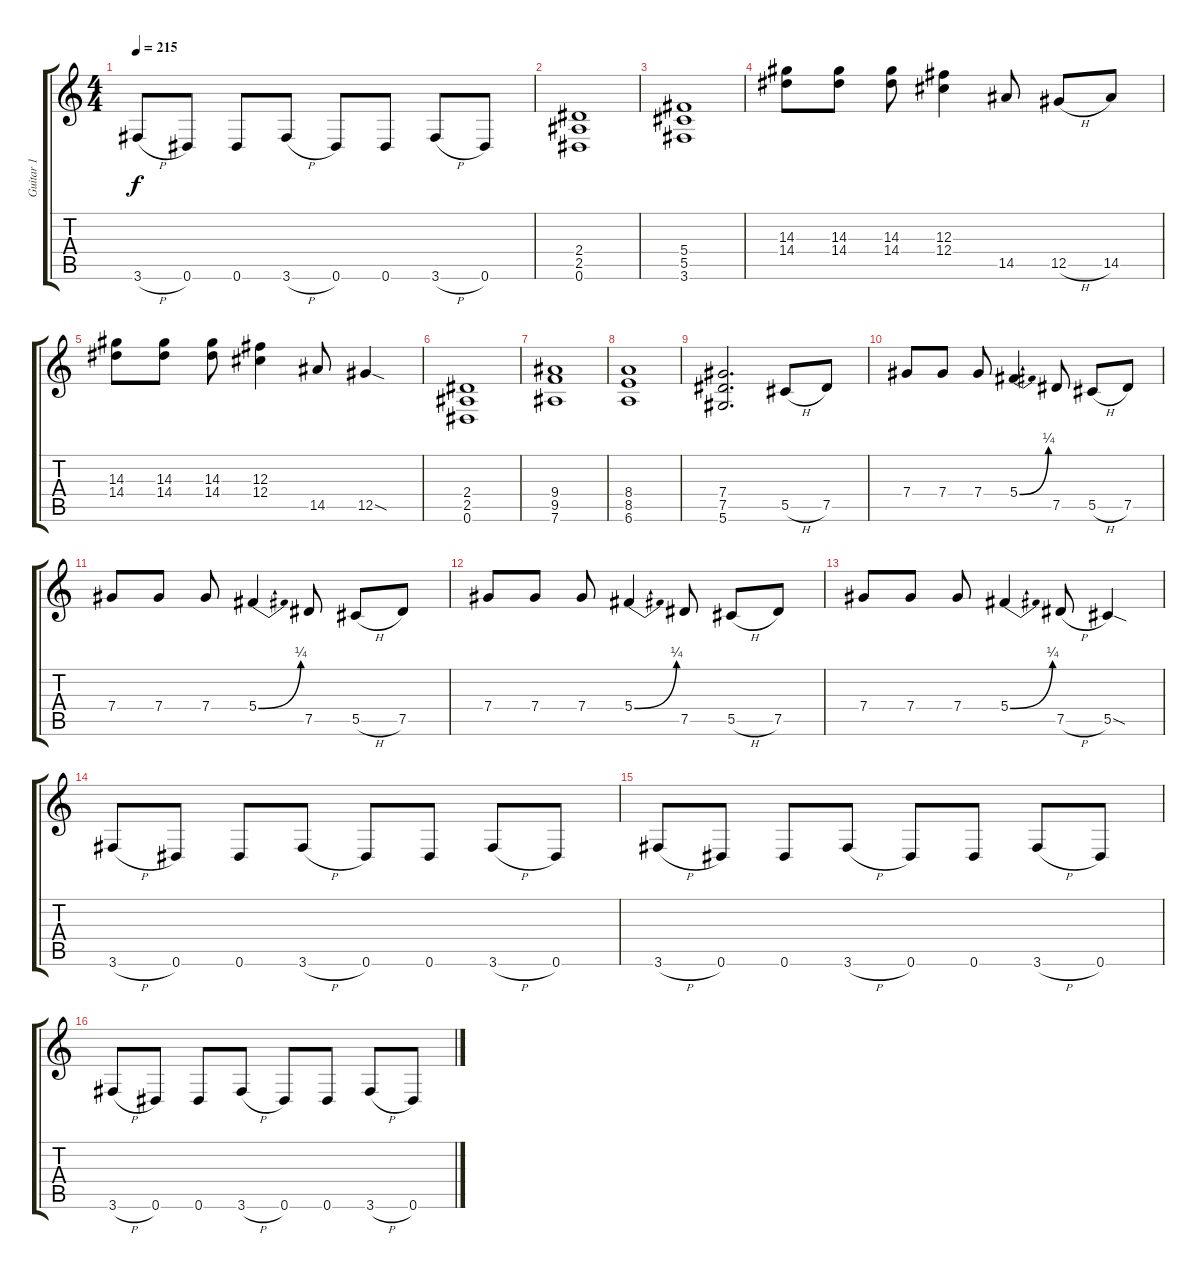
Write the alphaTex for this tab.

\track ("Guitar 1" "Guitar 1") {instrument overdrivenguitar}
\staff {score tabs}
\tuning (Eb4 Bb3 Gb3 Db3 Ab2 Eb2) {hide}
\ts (4 4)
\tempo 215
\clef g2
\ks c
3.6{h}.8{dy f} 0.6.8 0.6.8 3.6{h}.8 0.6.8 0.6.8 3.6{h}.8 0.6.8 |
(2.4 2.5 0.6).1 |
(5.4 5.5 3.6).1 |
(14.3 14.4).8 (14.3 14.4).8 (14.3 14.4).8 (12.3 12.4).4 14.5.8 12.5{h}.8 14.5.8 |
(14.3 14.4).8 (14.3 14.4).8 (14.3 14.4).8 (12.3 12.4).4 14.5.8 12.5{sod}.4 |
(2.4 2.5 0.6).1 |
(9.4 9.5 7.6).1 |
(8.4 8.5 6.6).1 |
(7.4 7.5 5.6).2{d} 5.5{h}.8 7.5.8 |
7.4.8 7.4.8 7.4.8 5.4{be (bend 0 0 60 1)}.4 7.5.8 5.5{h}.8 7.5.8 |
7.4.8 7.4.8 7.4.8 5.4{be (bend 0 0 60 1)}.4 7.5.8 5.5{h}.8 7.5.8 |
7.4.8 7.4.8 7.4.8 5.4{be (bend 0 0 60 1)}.4 7.5.8 5.5{h}.8 7.5.8 |
7.4.8 7.4.8 7.4.8 5.4{be (bend 0 0 60 1)}.4 7.5{h}.8 5.5{sod}.4 |
3.6{h}.8 0.6.8 0.6.8 3.6{h}.8 0.6.8 0.6.8 3.6{h}.8 0.6.8 |
3.6{h}.8 0.6.8 0.6.8 3.6{h}.8 0.6.8 0.6.8 3.6{h}.8 0.6.8 |
3.6{h}.8 0.6.8 0.6.8 3.6{h}.8 0.6.8 0.6.8 3.6{h}.8 0.6.8
